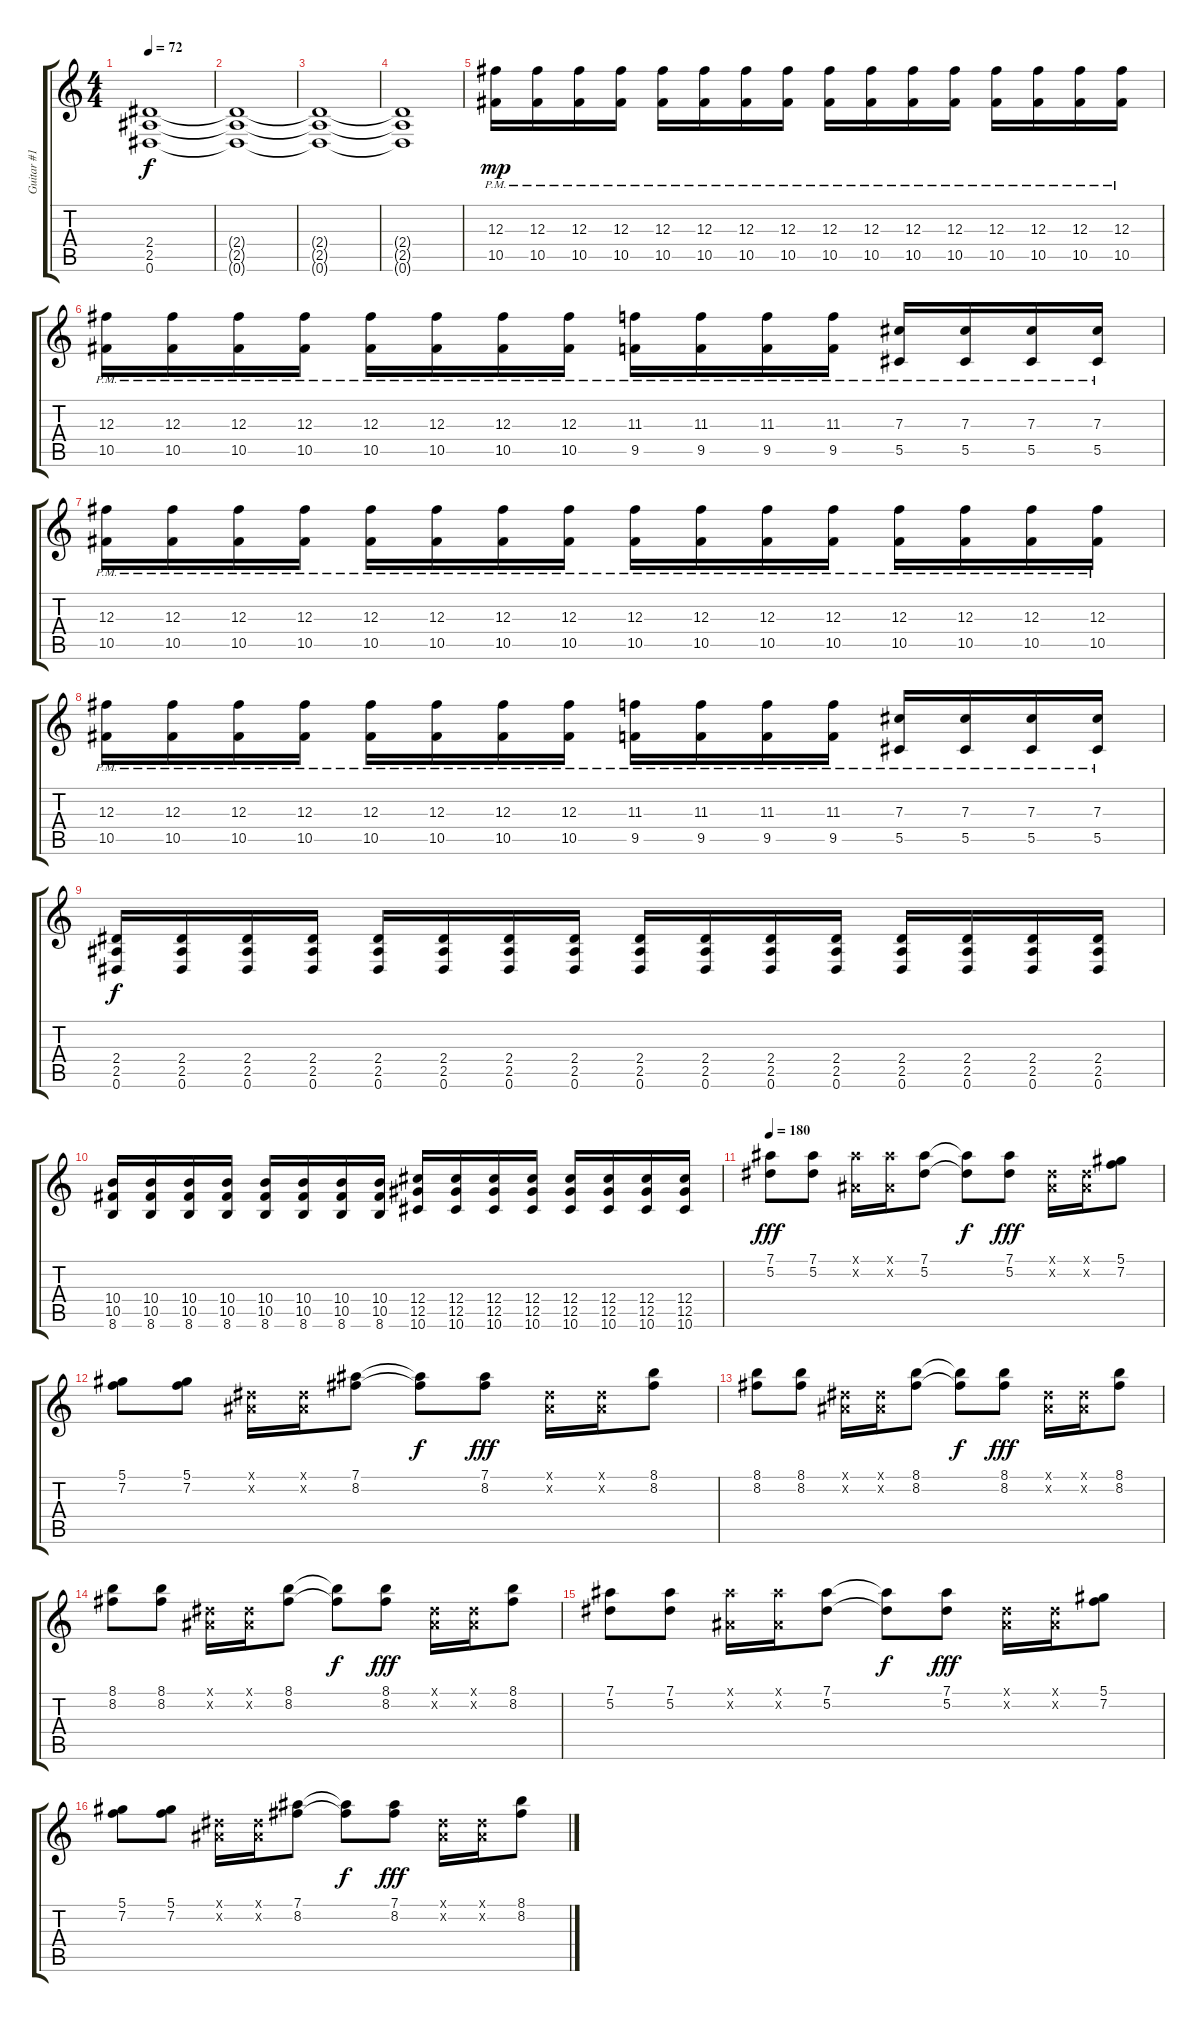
\track ("Guitar #1" "Guitar #1") {instrument distortionguitar}
\staff {score tabs}
\tuning (Eb4 Bb3 Gb3 Db3 Ab2 Eb2) {hide}
\ts (4 4)
\tempo 72
\clef g2
\ks c
(2.4{t} 2.5{t} 0.6{t}).1{dy f} |
(2.4{t} 2.5{t} 0.6{t}).1 |
(2.4{t} 2.5{t} 0.6{t}).1 |
(2.4{t} 2.5{t} 0.6{t}).1 |
(12.3 10.5{pm}).16{dy mp} (12.3 10.5{pm}).16 (12.3 10.5{pm}).16 (12.3 10.5{pm}).16 (12.3 10.5{pm}).16 (12.3 10.5{pm}).16 (12.3 10.5{pm}).16 (12.3 10.5{pm}).16 (12.3 10.5{pm}).16 (12.3 10.5{pm}).16 (12.3 10.5{pm}).16 (12.3 10.5{pm}).16 (12.3 10.5{pm}).16 (12.3 10.5{pm}).16 (12.3 10.5{pm}).16 (12.3 10.5{pm}).16 |
(12.3 10.5{pm}).16 (12.3 10.5{pm}).16 (12.3 10.5{pm}).16 (12.3 10.5{pm}).16 (12.3 10.5{pm}).16 (12.3 10.5{pm}).16 (12.3 10.5{pm}).16 (12.3 10.5{pm}).16 (11.3 9.5{pm}).16 (11.3 9.5{pm}).16 (11.3 9.5{pm}).16 (11.3 9.5{pm}).16 (7.3 5.5{pm}).16 (7.3 5.5{pm}).16 (7.3 5.5{pm}).16 (7.3 5.5{pm}).16 |
(12.3 10.5{pm}).16 (12.3 10.5{pm}).16 (12.3 10.5{pm}).16 (12.3 10.5{pm}).16 (12.3 10.5{pm}).16 (12.3 10.5{pm}).16 (12.3 10.5{pm}).16 (12.3 10.5{pm}).16 (12.3 10.5{pm}).16 (12.3 10.5{pm}).16 (12.3 10.5{pm}).16 (12.3 10.5{pm}).16 (12.3 10.5{pm}).16 (12.3 10.5{pm}).16 (12.3 10.5{pm}).16 (12.3 10.5{pm}).16 |
(12.3 10.5{pm}).16 (12.3 10.5{pm}).16 (12.3 10.5{pm}).16 (12.3 10.5{pm}).16 (12.3 10.5{pm}).16 (12.3 10.5{pm}).16 (12.3 10.5{pm}).16 (12.3 10.5{pm}).16 (11.3 9.5{pm}).16 (11.3 9.5{pm}).16 (11.3 9.5{pm}).16 (11.3 9.5{pm}).16 (7.3 5.5{pm}).16 (7.3 5.5{pm}).16 (7.3 5.5{pm}).16 (7.3 5.5{pm}).16 |
(2.4 2.5 0.6).16{dy f} (2.4 2.5 0.6).16 (2.4 2.5 0.6).16 (2.4 2.5 0.6).16 (2.4 2.5 0.6).16 (2.4 2.5 0.6).16 (2.4 2.5 0.6).16 (2.4 2.5 0.6).16 (2.4 2.5 0.6).16 (2.4 2.5 0.6).16 (2.4 2.5 0.6).16 (2.4 2.5 0.6).16 (2.4 2.5 0.6).16 (2.4 2.5 0.6).16 (2.4 2.5 0.6).16 (2.4 2.5 0.6).16 |
(10.4 10.5 8.6).16 (10.4 10.5 8.6).16 (10.4 10.5 8.6).16 (10.4 10.5 8.6).16 (10.4 10.5 8.6).16 (10.4 10.5 8.6).16 (10.4 10.5 8.6).16 (10.4 10.5 8.6).16 (12.4 12.5 10.6).16 (12.4 12.5 10.6).16 (12.4 12.5 10.6).16 (12.4 12.5 10.6).16 (12.4 12.5 10.6).16 (12.4 12.5 10.6).16 (12.4 12.5 10.6).16 (12.4 12.5 10.6).16 |
\tempo 180
(7.1 5.2).8{dy fff} (7.1 5.2).8 (7.1{x} 0.2{x}).16 (7.1{x} 0.2{x}).16 (7.1 5.2).8 (7.1{t} 5.2{t}).8{dy f} (7.1 5.2).8{dy fff} (0.1{x} 0.2{x}).16 (0.1{x} 0.2{x}).16 (5.1 7.2).8 |
(5.1 7.2).8 (5.1 7.2).8 (0.1{x} 0.2{x}).16 (0.1{x} 0.2{x}).16 (7.1 8.2).8 (7.1{t} 8.2{t}).8{dy f} (7.1 8.2).8{dy fff} (0.1{x} 0.2{x}).16 (0.1{x} 0.2{x}).16 (8.1 8.2).8 |
(8.1 8.2).8 (8.1 8.2).8 (0.1{x} 0.2{x}).16 (0.1{x} 0.2{x}).16 (8.1 8.2).8 (8.1{t} 8.2{t}).8{dy f} (8.1 8.2).8{dy fff} (0.1{x} 0.2{x}).16 (0.1{x} 0.2{x}).16 (8.1 8.2).8 |
(8.1 8.2).8 (8.1 8.2).8 (0.1{x} 0.2{x}).16 (0.1{x} 0.2{x}).16 (8.1 8.2).8 (8.1{t} 8.2{t}).8{dy f} (8.1 8.2).8{dy fff} (0.1{x} 0.2{x}).16 (0.1{x} 0.2{x}).16 (8.1 8.2).8 |
(7.1 5.2).8 (7.1 5.2).8 (7.1{x} 0.2{x}).16 (7.1{x} 0.2{x}).16 (7.1 5.2).8 (7.1{t} 5.2{t}).8{dy f} (7.1 5.2).8{dy fff} (0.1{x} 0.2{x}).16 (0.1{x} 0.2{x}).16 (5.1 7.2).8 |
(5.1 7.2).8 (5.1 7.2).8 (0.1{x} 0.2{x}).16 (0.1{x} 0.2{x}).16 (7.1 8.2).8 (7.1{t} 8.2{t}).8{dy f} (7.1 8.2).8{dy fff} (0.1{x} 0.2{x}).16 (0.1{x} 0.2{x}).16 (8.1 8.2).8
